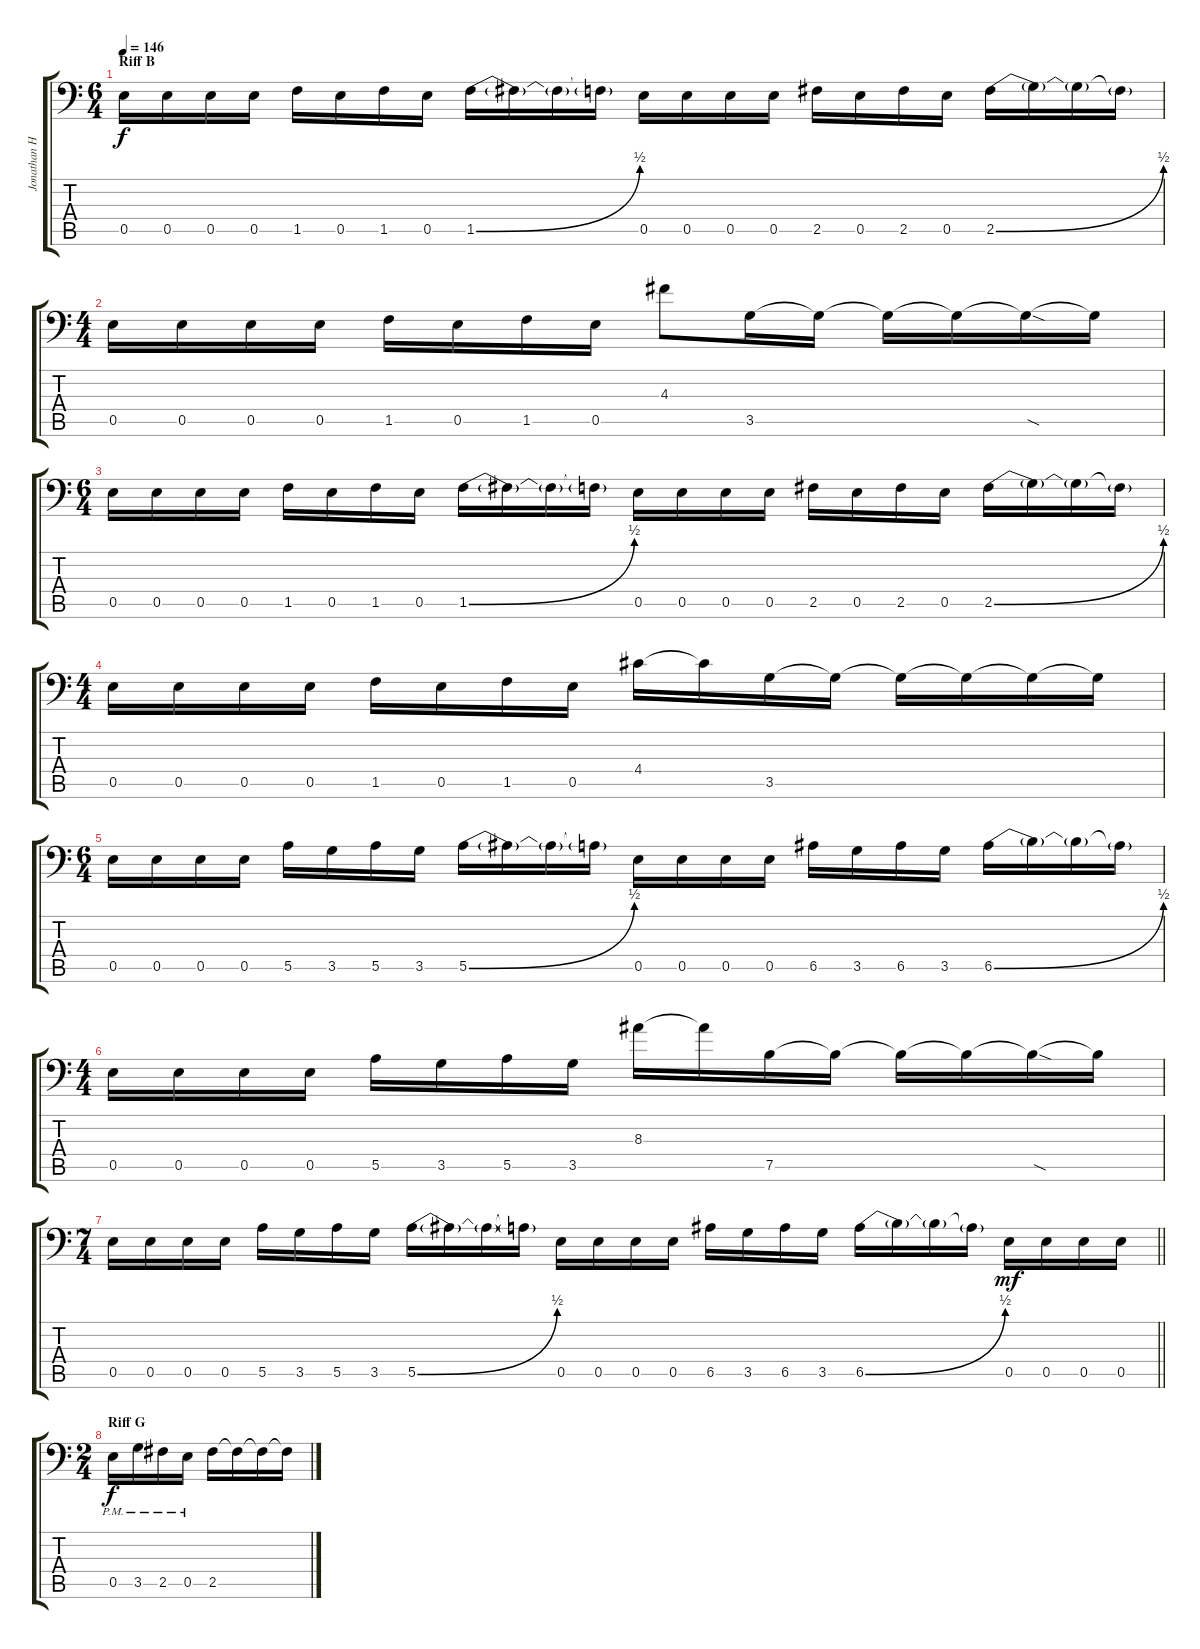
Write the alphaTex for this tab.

\track ("Jonathan Heuer" "Jonathan H") {instrument overdrivenguitar}
\staff {score tabs}
\tuning (B3 Gb3 D3 A2 E2 A1) {hide}
\ts (6 4)
\section ("" "Riff B")
\tempo 146
\clef f4
\ks c
0.5.16{dy f instrument overdrivenguitar} 0.5.16 0.5.16 0.5.16 1.5.16 0.5.16 1.5.16 0.5.16 1.5{be (bend 0 0 60 2)}.16 1.5{t}.16 1.5{t}.16 1.5{t}.16 0.5.16 0.5.16 0.5.16 0.5.16 2.5.16 0.5.16 2.5.16 0.5.16 2.5{be (bend 0 0 60 2)}.16 2.5{t}.16 2.5{t}.16 2.5{t}.16 |
\ts (4 4)
0.5.16 0.5.16 0.5.16 0.5.16 1.5.16 0.5.16 1.5.16 0.5.16 4.3.8 3.5.16 3.5{t}.16 3.5{t}.16 3.5{t}.16 3.5{sod t}.16 3.5{t}.16 |
\ts (6 4)
0.5.16 0.5.16 0.5.16 0.5.16 1.5.16 0.5.16 1.5.16 0.5.16 1.5{be (bend 0 0 60 2)}.16 1.5{t}.16 1.5{t}.16 1.5{t}.16 0.5.16 0.5.16 0.5.16 0.5.16 2.5.16 0.5.16 2.5.16 0.5.16 2.5{be (bend 0 0 60 2)}.16 2.5{t}.16 2.5{t}.16 2.5{t}.16 |
\ts (4 4)
0.5.16 0.5.16 0.5.16 0.5.16 1.5.16 0.5.16 1.5.16 0.5.16 4.4.16 4.4{t}.16 3.5.16 3.5{t}.16 3.5{t}.16 3.5{t}.16 3.5{t}.16 3.5{t}.16 |
\ts (6 4)
0.5.16 0.5.16 0.5.16 0.5.16 5.5.16 3.5.16 5.5.16 3.5.16 5.5{be (bend 0 0 60 2)}.16 5.5{t}.16 5.5{t}.16 5.5{t}.16 0.5.16 0.5.16 0.5.16 0.5.16 6.5.16 3.5.16 6.5.16 3.5.16 6.5{be (bend 0 0 60 2)}.16 6.5{t}.16 6.5{t}.16 6.5{t}.16 |
\ts (4 4)
0.5.16 0.5.16 0.5.16 0.5.16 5.5.16 3.5.16 5.5.16 3.5.16 8.3.16 8.3{t}.16 7.5.16 7.5{t}.16 7.5{t}.16 7.5{t}.16 7.5{sod t}.16 7.5{t}.16 |
\ts (7 4)
\barLineRight lightlight
0.5.16 0.5.16 0.5.16 0.5.16 5.5.16 3.5.16 5.5.16 3.5.16 5.5{be (bend 0 0 60 2)}.16 5.5{t}.16 5.5{t}.16 5.5{t}.16 0.5.16 0.5.16 0.5.16 0.5.16 6.5.16 3.5.16 6.5.16 3.5.16 6.5{be (bend 0 0 60 2)}.16 6.5{t}.16 6.5{t}.16 6.5{t}.16 0.5.16{dy mf} 0.5.16 0.5.16 0.5.16 |
\ts (2 4)
\section ("" "Riff G")
0.5{pm}.16{dy f} 3.5{pm}.16 2.5{pm}.16 0.5{pm}.16 2.5.16 2.5{t}.16 2.5{t}.16 2.5{t}.16
